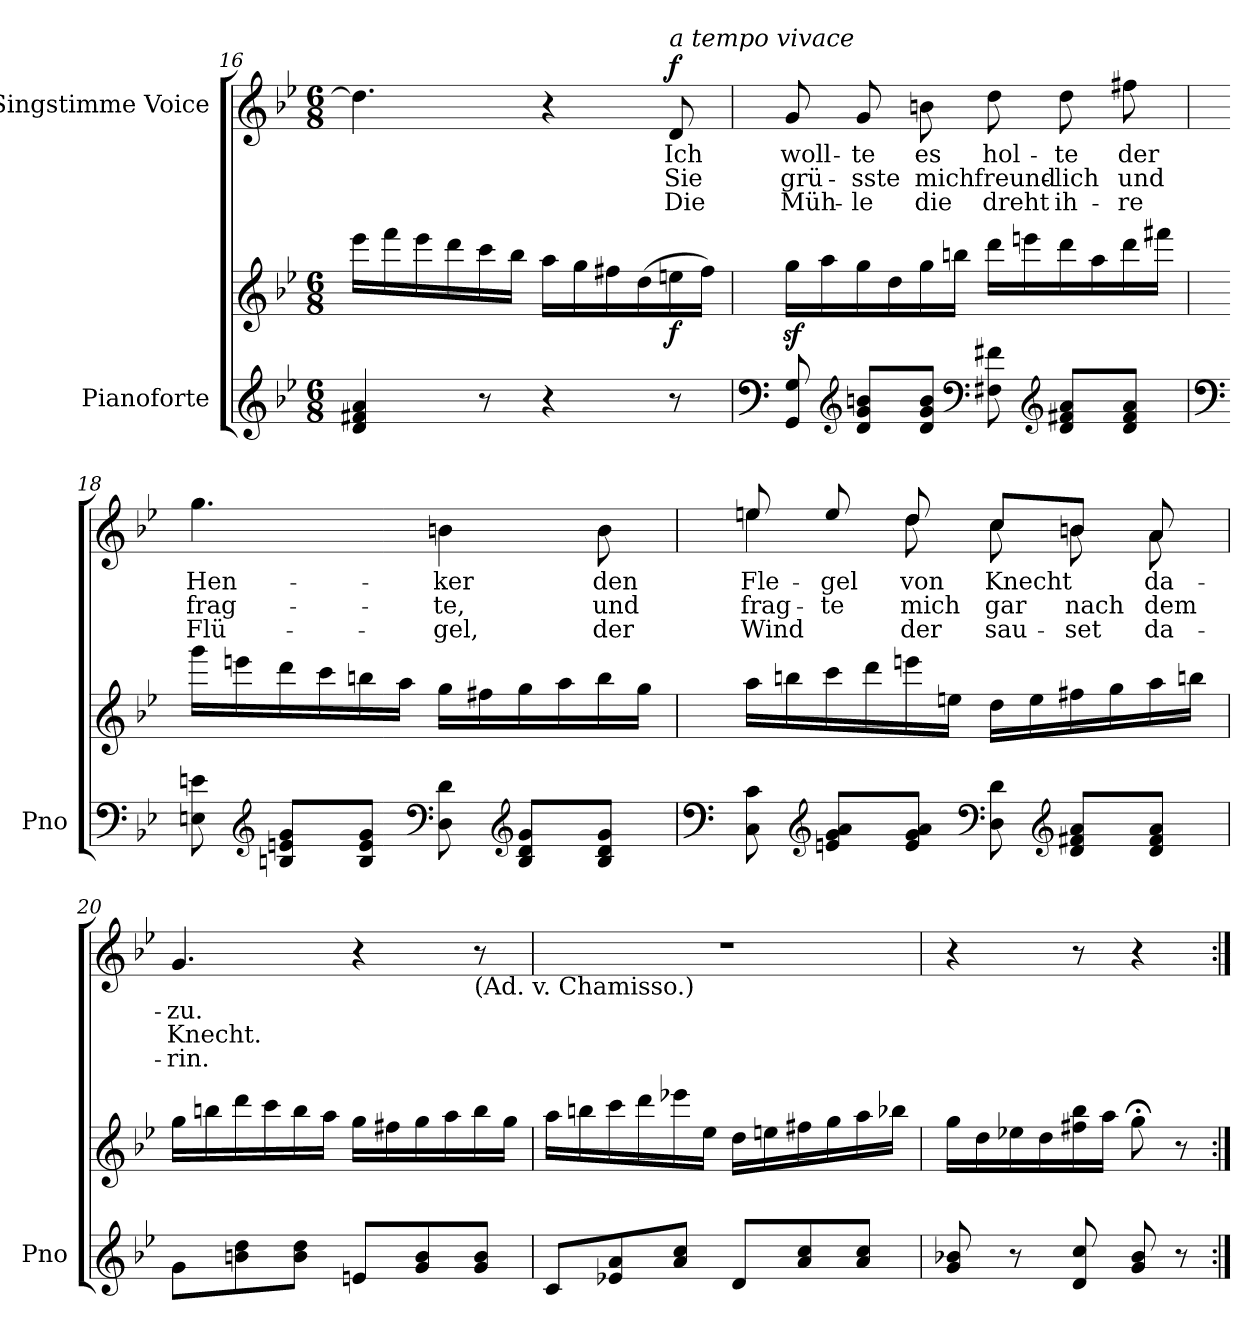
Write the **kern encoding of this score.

**kern	**kern	**dynam	**kern	**text	**text	**text	**dynam
*part2	*part2	*part2	*part1	*part1	*part1	*part1	*part1
*staff3	*staff2	*staff2/3	*staff1	*staff1	*staff1	*staff1	*staff1
*I"Pianoforte	*	*	*I"Singstimme Voice	*	*	*	*
*I'Pno	*	*	*	*	*	*	*
*clefG2	*clefG2	*	*clefG2	*	*	*	*
*k[b-e-]	*k[b-e-]	*	*k[b-e-]	*	*	*	*
*M6/8	*M6/8	*	*M6/8	*	*	*	*
=16	=16	=16	=16	=16	=16	=16	=16
4d/ 4f#X/ 4a/	16eee-\LL	.	4.dd\]	.	.	.	.
.	16fff\	.	.	.	.	.	.
.	16eee-\	.	.	.	.	.	.
.	16ddd\	.	.	.	.	.	.
8r	16ccc\	.	.	.	.	.	.
.	16bb-\JJ	.	.	.	.	.	.
4r	16aa\LL	.	4r	.	.	.	.
.	16gg\	.	.	.	.	.	.
.	16ff#X\	.	.	.	.	.	.
.	(16dd\	.	.	.	.	.	.
!	!	!	!LO:TX:a:i:t=a tempo vivace	!	!	!	!
!	!	!LO:DY:b	!	!LO:LY:b	!LO:LY:b	!LO:LY:b	!LO:DY:a
8r	16een\	f	8d/	Ich	Sie	Die	f
.	16ff#\JJ)	.	.	.	.	.	.
=17	=17	=17	=17	=17	=17	=17	=17
*clefF4	*	*	*	*	*	*	*
!	!	!	!	!LO:LY:b	!LO:LY:b	!LO:LY:b	!
8GG/ 8G/	16ggz<\LL	.	8g/	woll-	grü-	Müh-	.
.	16aa\	.	.	.	.	.	.
*clefG2	*	*	*	*	*	*	*
!	!	!	!	!LO:LY:b	!LO:LY:b	!LO:LY:b	!
8d/ 8g/ 8bn/L	16gg\	.	8g/	-te	-sste	-le	.
.	16dd\	.	.	.	.	.	.
!	!	!	!	!LO:LY:b	!LO:LY:b	!LO:LY:b	!
8d/ 8g/ 8b/J	16gg\	.	8bn\	es	mich	die	.
.	16bbn\JJ	.	.	.	.	.	.
*clefF4	*	*	*	*	*	*	*
!	!	!	!	!LO:LY:b	!LO:LY:b	!LO:LY:b	!
8F#X\ 8f#X\	16ddd\LL	.	8dd\	hol-	freund-	dreht	.
.	16eeen\	.	.	.	.	.	.
*clefG2	*	*	*	*	*	*	*
!	!	!	!	!LO:LY:b	!LO:LY:b	!LO:LY:b	!
8d/ 8f#X/ 8a/L	16ddd\	.	8dd\	-te	-lich	ih-	.
.	16aa\	.	.	.	.	.	.
!	!	!	!	!LO:LY:b	!LO:LY:b	!LO:LY:b	!
8d/ 8f#/ 8a/J	16ddd\	.	8ff#X\	der	und	-re	.
.	16fff#X\JJ	.	.	.	.	.	.
!!LO:LB:g=z
=18	=18	=18	=18	=18	=18	=18	=18
*clefF4	*	*	*	*	*	*	*
!	!	!	!	!LO:LY:b	!LO:LY:b	!LO:LY:b	!
8En\ 8en\	16ggg\LL	.	4.gg\	Hen-	frag-	Flü-	.
.	16eeen\	.	.	.	.	.	.
*clefG2	*	*	*	*	*	*	*
8Bn/ 8en/ 8g/L	16ddd\	.	.	.	.	.	.
.	16ccc\	.	.	.	.	.	.
8B/ 8e/ 8g/J	16bbn\	.	.	.	.	.	.
.	16aa\JJ	.	.	.	.	.	.
*clefF4	*	*	*	*	*	*	*
!	!	!	!	!LO:LY:b	!LO:LY:b	!LO:LY:b	!
8D\ 8d\	16gg\LL	.	4bn\	-ker	-te,	-gel,	.
.	16ff#X\	.	.	.	.	.	.
*clefG2	*	*	*	*	*	*	*
8B/ 8d/ 8g/L	16gg\	.	.	.	.	.	.
.	16aa\	.	.	.	.	.	.
!	!	!	!	!LO:LY:b	!LO:LY:b	!LO:LY:b	!
8B/ 8d/ 8g/J	16bb\	.	8b\	den	und	der	.
.	16gg\JJ	.	.	.	.	.	.
=19	=19	=19	=19	=19	=19	=19	=19
*clefF4	*	*	*	*	*	*	*
!	!	!	!	!LO:LY:b	!LO:LY:b	!LO:LY:b	!
*	*	*	*^	*	*	*	*
8C\ 8c\	16aa\LL	.	8een/	4ee\	Fle-	frag-	Wind	.
.	16bbn\	.	.	.	.	.	.	.
*clefG2	*	*	*	*	*	*	*	*
!	!	!	!	!	!LO:LY:b	!LO:LY:b	!	!
8en/ 8g/ 8a/L	16ccc\	.	8ee/	.	-gel	-te	.	.
.	16ddd\	.	.	.	.	.	.	.
!	!	!	!	!	!LO:LY:b	!LO:LY:b	!LO:LY:b	!
8e/ 8g/ 8a/J	16eeen\	.	8dd/	8dd\	von	mich	der	.
.	16een\JJ	.	.	.	.	.	.	.
*clefF4	*	*	*	*	*	*	*	*
!	!	!	!	!	!LO:LY:b	!LO:LY:b	!LO:LY:b	!
8D\ 8d\	16dd\LL	.	8cc/L	8cc\	Knecht	gar	sau-	.
.	16ee\	.	.	.	.	.	.	.
*clefG2	*	*	*	*	*	*	*	*
!	!	!	!	!	!	!LO:LY:b	!LO:LY:b	!
8d/ 8f#X/ 8a/L	16ff#X\	.	8bn/J	8b\	.	nach	-set	.
.	16gg\	.	.	.	.	.	.	.
!	!	!	!	!	!LO:LY:b	!LO:LY:b	!LO:LY:b	!
8d/ 8f#/ 8a/J	16aa\	.	8a/	8a\	da-	dem	da-	.
.	16bbn\JJ	.	.	.	.	.	.	.
*	*	*	*v	*v	*	*	*	*
!!LO:LB:g=z
=20	=20	=20	=20	=20	=20	=20	=20
!	!	!	!	!LO:LY:b	!LO:LY:b	!LO:LY:b	!
8g\L	16gg\LL	.	4.g/	-zu.	Knecht.	rin.	.
.	16bbn\	.	.	.	.	.	.
8bn\ 8dd\	16ddd\	.	.	.	.	.	.
.	16ccc\	.	.	.	.	.	.
8b\ 8dd\J	16bb\	.	.	.	.	.	.
.	16aa\JJ	.	.	.	.	.	.
8en/L	16gg\LL	.	4r	.	.	.	.
.	16ff#X\	.	.	.	.	.	.
8g/ 8b/	16gg\	.	.	.	.	.	.
.	16aa\	.	.	.	.	.	.
!	!	!	!LO:TX:b:t=(Ad. v. Chamisso.)	!	!	!	!
8g/ 8b/J	16bb\	.	8r	.	.	.	.
.	16gg\JJ	.	.	.	.	.	.
=21	=21	=21	=21	=21	=21	=21	=21
8c/L	16aa\LL	.	2.r	.	.	.	.
.	16bbn\	.	.	.	.	.	.
8e-X/ 8a/	16ccc\	.	.	.	.	.	.
.	16ddd\	.	.	.	.	.	.
8a/ 8cc/J	16eee-X\	.	.	.	.	.	.
.	16ee-\JJ	.	.	.	.	.	.
8d/L	16dd\LL	.	.	.	.	.	.
.	16een\	.	.	.	.	.	.
8a/ 8cc/	16ff#X\	.	.	.	.	.	.
.	16gg\	.	.	.	.	.	.
8a/ 8cc/J	16aa\	.	.	.	.	.	.
.	16bb-X\JJ	.	.	.	.	.	.
=22	=22	=22	=22	=22	=22	=22	=22
8g/ 8b-X/	16gg\LL	.	4r	.	.	.	.
.	16dd\	.	.	.	.	.	.
8r	16ee-X\	.	.	.	.	.	.
.	16dd\	.	.	.	.	.	.
8d/ 8cc/	16ff#X\ 16bb-\	.	8r	.	.	.	.
.	16aa\JJ	.	.	.	.	.	.
8g/ 8b-/	8gg;<\	.	4r	.	.	.	.
8r	8r	.	.	.	.	.	.
=:|!	=:|!	=:|!	=:|!	=:|!	=:|!	=:|!	=:|!
*-	*-	*-	*-	*-	*-	*-	*-
